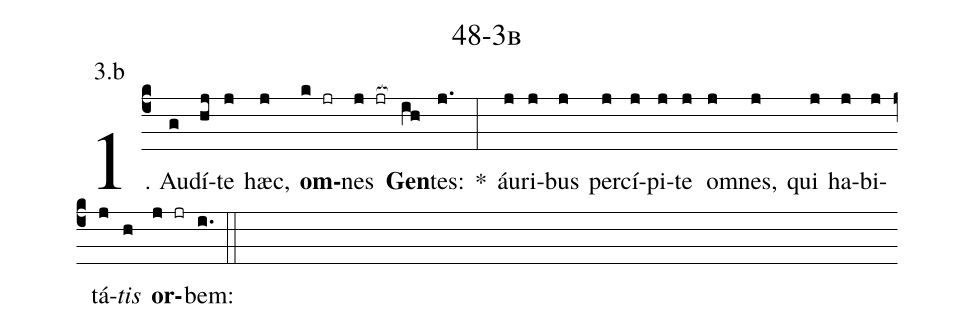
name: 48-3b;
annotation: 3.b;
%%
(c4)1. Au(g)dí(hj)te(j) hæc,(j) <b>om</b>(k jr)nes(j jr[ocb:1{]) <b>Gen</b>(ih[ocb:0}])tes:(j.) *(:) áu(j)ri(j)bus(j) per(j)cí(j)pi(j)te(j) om(j)nes,(j) qui(j) ha(j)bi(j)tá(j)<i>tis</i>(h) <b>or</b>(j jr)bem:(i.) (::)
